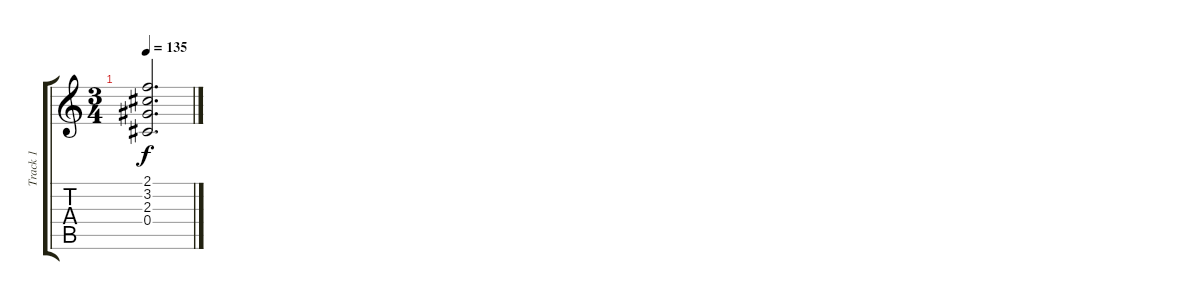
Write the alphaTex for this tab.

\track ("Track 1" "Track 1") {instrument acousticguitarsteel}
\staff {score tabs}
\tuning (Eb4 Bb3 Gb3 Db3 Ab2 Eb2) {hide}
\ts (3 4)
\tempo 135
\clef g2
\ks c
(2.1{t} 3.2{t} 2.3{t} 0.4{t}).2{d dy f}
